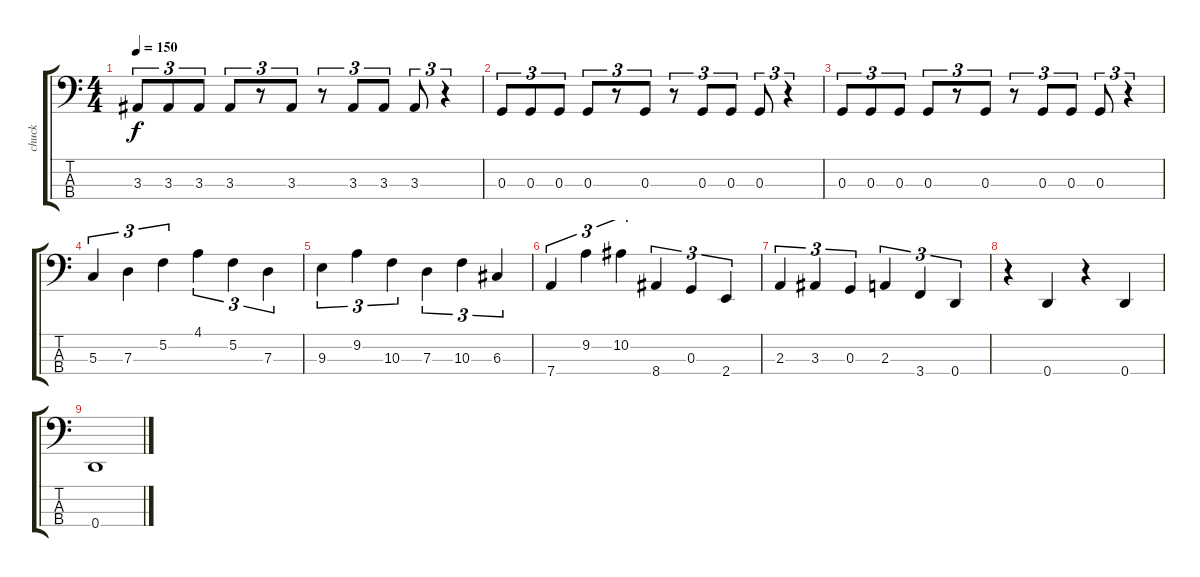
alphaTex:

\track ("chuck" "chuck") {instrument electricbasspick}
\staff {score tabs}
\tuning (F2 C2 G1 D1) {hide}
\ts (4 4)
\tempo 150
\clef f4
\ks c
3.3.8{tu (3 2) dy f} 3.3.8{tu (3 2)} 3.3.8{tu (3 2)} 3.3.8{tu (3 2)} r.8{tu (3 2)} 3.3.8{tu (3 2)} r.8{tu (3 2)} 3.3.8{tu (3 2)} 3.3.8{tu (3 2)} 3.3.8{tu (3 2)} r.4{tu (3 2)} |
0.3.8{tu (3 2)} 0.3.8{tu (3 2)} 0.3.8{tu (3 2)} 0.3.8{tu (3 2)} r.8{tu (3 2)} 0.3.8{tu (3 2)} r.8{tu (3 2)} 0.3.8{tu (3 2)} 0.3.8{tu (3 2)} 0.3.8{tu (3 2)} r.4{tu (3 2)} |
0.3.8{tu (3 2)} 0.3.8{tu (3 2)} 0.3.8{tu (3 2)} 0.3.8{tu (3 2)} r.8{tu (3 2)} 0.3.8{tu (3 2)} r.8{tu (3 2)} 0.3.8{tu (3 2)} 0.3.8{tu (3 2)} 0.3.8{tu (3 2)} r.4{tu (3 2)} |
5.3.4{tu (3 2)} 7.3.4{tu (3 2)} 5.2.4{tu (3 2)} 4.1.4{tu (3 2)} 5.2.4{tu (3 2)} 7.3.4{tu (3 2)} |
9.3.4{tu (3 2)} 9.2.4{tu (3 2)} 10.3.4{tu (3 2)} 7.3.4{tu (3 2)} 10.3.4{tu (3 2)} 6.3.4{tu (3 2)} |
7.4.4{tu (3 2)} 9.2.4{tu (3 2)} 10.2.4{tu (3 2)} 8.4.4{tu (3 2)} 0.3.4{tu (3 2)} 2.4.4{tu (3 2)} |
2.3.4{tu (3 2)} 3.3.4{tu (3 2)} 0.3.4{tu (3 2)} 2.3.4{tu (3 2)} 3.4.4{tu (3 2)} 0.4.4{tu (3 2)} |
r.4 0.4.4 r.4 0.4.4 |
0.4.1
